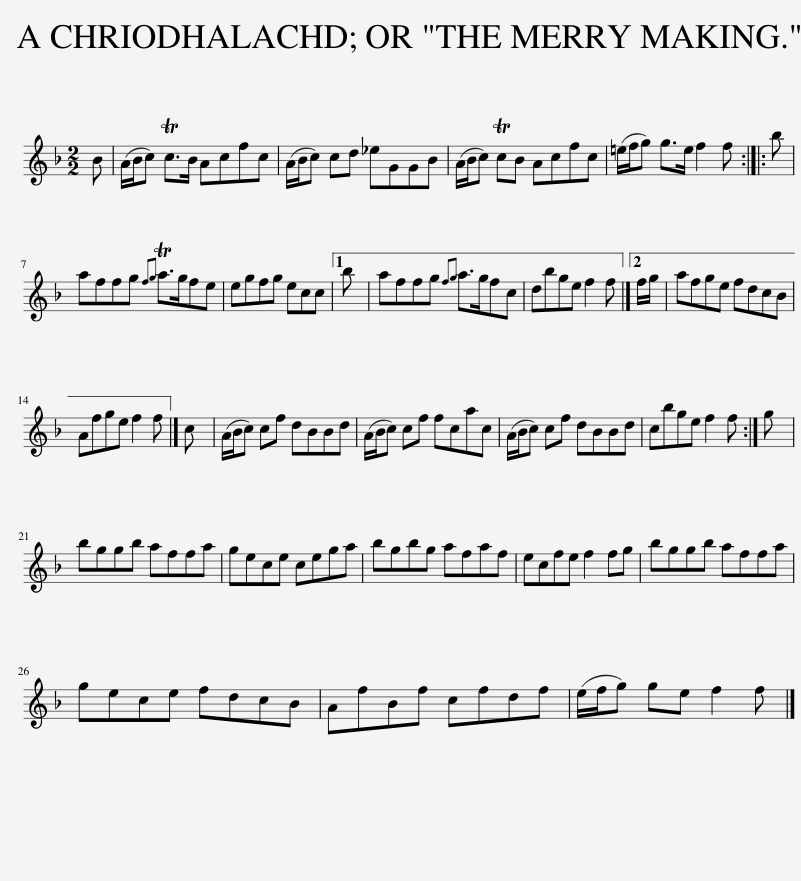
X:1
L:1/8
M:2/2
I:linebreak $
K:F
V:1 treble
V:1
 B | (A/B/c) Tc>B Acfc | (A/B/c) cd _eGGB | (A/B/c) TcB Acfc | (=e/f/g) g>e f2 f :: %5
 b |$ affg{fg} Ta>gfe | egfg ecc |1 b | affg{fg} a>gfc | %10
 dbge f2 f |]2 f/g/ | afge fdcB |$ Afge f2 f |] c | %15
 (A/B/c) cf dBBd | (A/B/c) cf fcac | (A/B/c) cf dBBd | cbge f2 f :| g |$ %20
 bggb affa | gece cega | bgbg afaf | ecfe f2 fg | bggb affa |$ %25
 gece fdcB | AfBf cfdf | (e/f/g) ge f2 f |] %28
